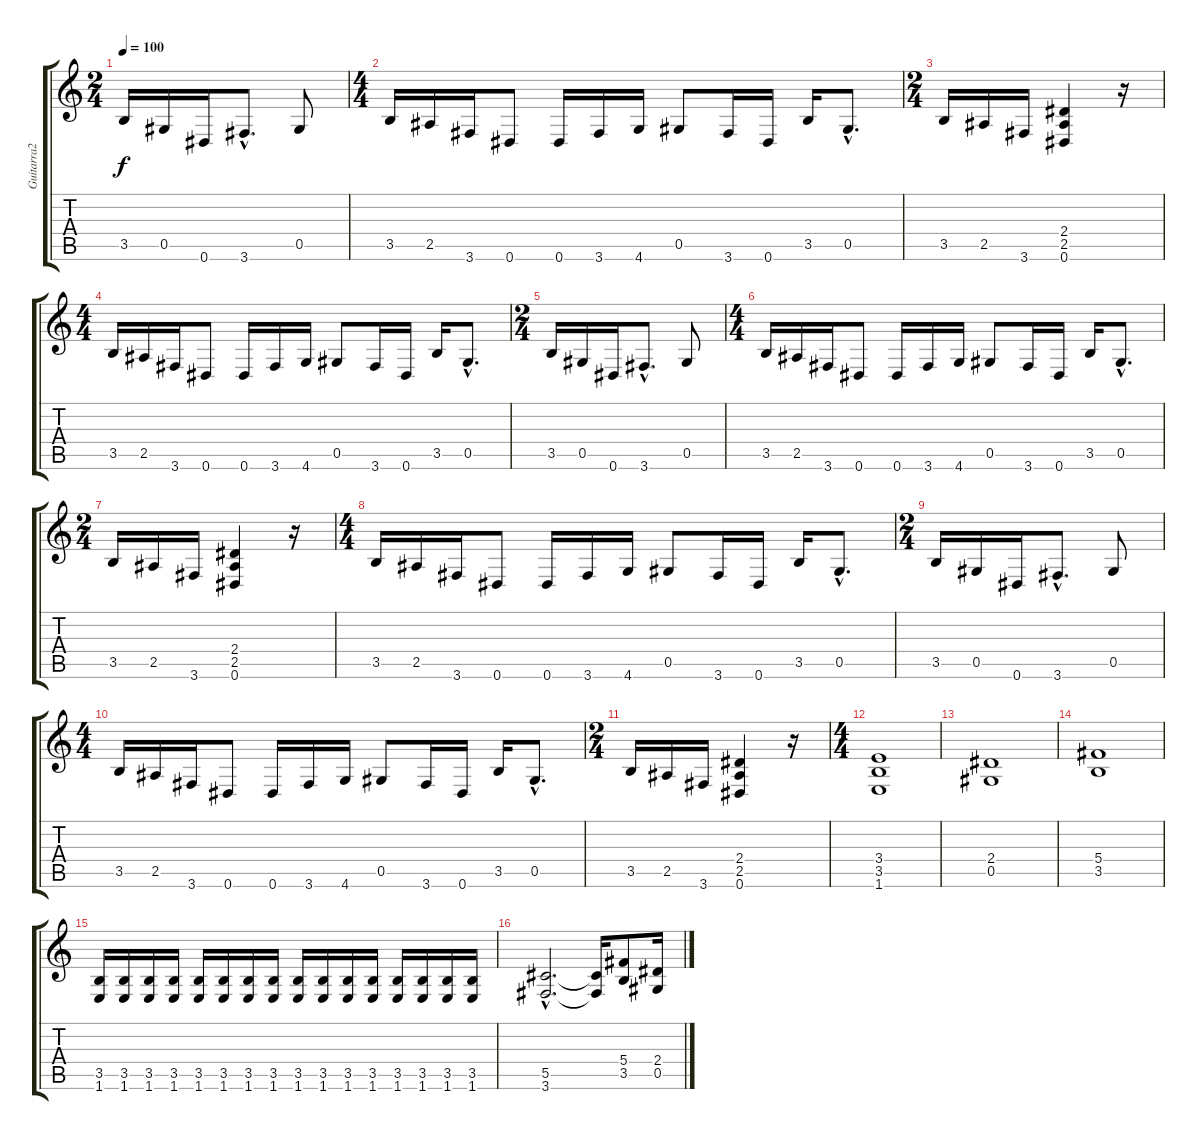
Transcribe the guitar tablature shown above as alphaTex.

\track ("Guitarra2" "Guitarra2") {instrument distortionguitar}
\staff {score tabs}
\tuning (Eb4 Bb3 Gb3 Db3 Ab2 Eb2) {hide}
\ts (2 4)
\tempo 100
\clef g2
\ks c
3.5.16{dy f} 0.5.16 0.6.16 3.6{hac}.8{d} 0.5.8 |
\ts (4 4)
3.5.16 2.5.16 3.6.16 0.6.8 0.6.16 3.6.16 4.6.16 0.5.8 3.6.16 0.6.16 3.5.16 0.5{hac}.8{d} |
\ts (2 4)
3.5.16 2.5.16 3.6.16 (2.4 2.5 0.6).4 r.16 |
\ts (4 4)
3.5.16 2.5.16 3.6.16 0.6.8 0.6.16 3.6.16 4.6.16 0.5.8 3.6.16 0.6.16 3.5.16 0.5{hac}.8{d} |
\ts (2 4)
3.5.16 0.5.16 0.6.16 3.6{hac}.8{d} 0.5.8 |
\ts (4 4)
3.5.16 2.5.16 3.6.16 0.6.8 0.6.16 3.6.16 4.6.16 0.5.8 3.6.16 0.6.16 3.5.16 0.5{hac}.8{d} |
\ts (2 4)
3.5.16 2.5.16 3.6.16 (2.4 2.5 0.6).4 r.16 |
\ts (4 4)
3.5.16 2.5.16 3.6.16 0.6.8 0.6.16 3.6.16 4.6.16 0.5.8 3.6.16 0.6.16 3.5.16 0.5{hac}.8{d} |
\ts (2 4)
3.5.16 0.5.16 0.6.16 3.6{hac}.8{d} 0.5.8 |
\ts (4 4)
3.5.16 2.5.16 3.6.16 0.6.8 0.6.16 3.6.16 4.6.16 0.5.8 3.6.16 0.6.16 3.5.16 0.5{hac}.8{d} |
\ts (2 4)
3.5.16 2.5.16 3.6.16 (2.4 2.5 0.6).4 r.16 |
\ts (4 4)
(3.4 3.5 1.6).1 |
(2.4 0.5).1 |
(5.4 3.5).1 |
(3.5 1.6).16 (3.5 1.6).16 (3.5 1.6).16 (3.5 1.6).16 (3.5 1.6).16 (3.5 1.6).16 (3.5 1.6).16 (3.5 1.6).16 (3.5 1.6).16 (3.5 1.6).16 (3.5 1.6).16 (3.5 1.6).16 (3.5 1.6).16 (3.5 1.6).16 (3.5 1.6).16 (3.5 1.6).16 |
(5.5{hac} 3.6{hac}).2{d} (5.5{t} 3.6{t}).16 (5.4 3.5).8 (2.4 0.5).16
